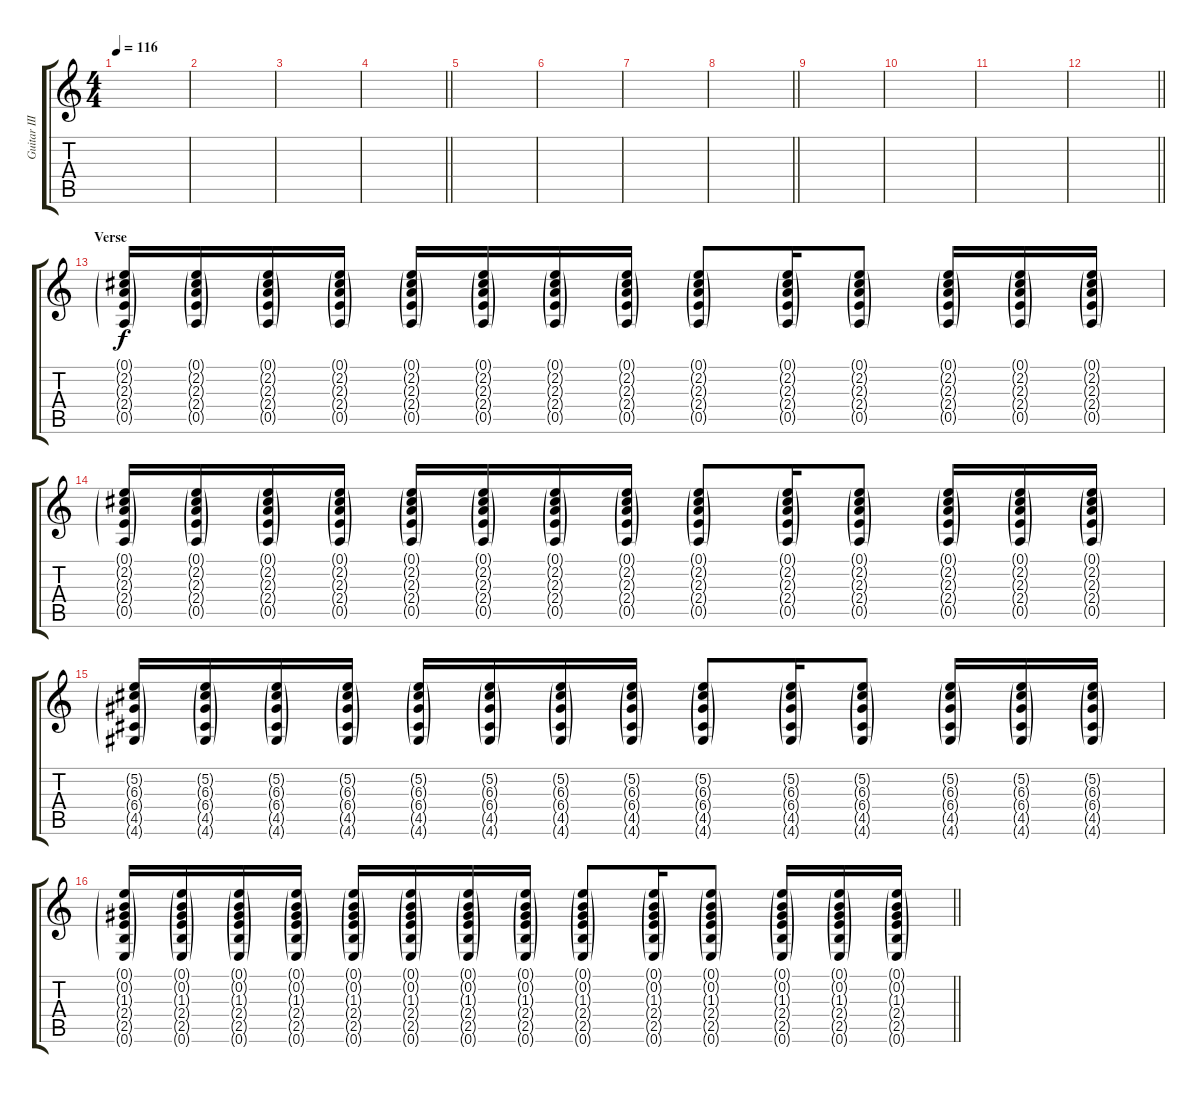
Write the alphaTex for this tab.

\track ("Guitar III" "Guitar III") {instrument acousticguitarsteel}
\staff {score tabs}
\tuning (E4 B3 G3 D3 A2 E2) {hide}
\ts (4 4)
\tempo 116
\clef g2
\ks c
|
|
|
\barLineRight lightlight
|
|
|
|
\barLineRight lightlight
|
|
|
|
\barLineRight lightlight
|
\section ("" "Verse")
(0.1{g} 2.2{g} 2.3{g} 2.4{g} 0.5{g}).16 (0.1{g} 2.2{g} 2.3{g} 2.4{g} 0.5{g}).16 (0.1{g} 2.2{g} 2.3{g} 2.4{g} 0.5{g}).16 (0.1{g} 2.2{g} 2.3{g} 2.4{g} 0.5{g}).16 (0.1{g} 2.2{g} 2.3{g} 2.4{g} 0.5{g}).16 (0.1{g} 2.2{g} 2.3{g} 2.4{g} 0.5{g}).16 (0.1{g} 2.2{g} 2.3{g} 2.4{g} 0.5{g}).16 (0.1{g} 2.2{g} 2.3{g} 2.4{g} 0.5{g}).16 (0.1{g} 2.2{g} 2.3{g} 2.4{g} 0.5{g}).8 (0.1{g} 2.2{g} 2.3{g} 2.4{g} 0.5{g}).16 (0.1{g} 2.2{g} 2.3{g} 2.4{g} 0.5{g}).8 (0.1{g} 2.2{g} 2.3{g} 2.4{g} 0.5{g}).16 (0.1{g} 2.2{g} 2.3{g} 2.4{g} 0.5{g}).16 (0.1{g} 2.2{g} 2.3{g} 2.4{g} 0.5{g}).16 |
(0.1{g} 2.2{g} 2.3{g} 2.4{g} 0.5{g}).16 (0.1{g} 2.2{g} 2.3{g} 2.4{g} 0.5{g}).16 (0.1{g} 2.2{g} 2.3{g} 2.4{g} 0.5{g}).16 (0.1{g} 2.2{g} 2.3{g} 2.4{g} 0.5{g}).16 (0.1{g} 2.2{g} 2.3{g} 2.4{g} 0.5{g}).16 (0.1{g} 2.2{g} 2.3{g} 2.4{g} 0.5{g}).16 (0.1{g} 2.2{g} 2.3{g} 2.4{g} 0.5{g}).16 (0.1{g} 2.2{g} 2.3{g} 2.4{g} 0.5{g}).16 (0.1{g} 2.2{g} 2.3{g} 2.4{g} 0.5{g}).8 (0.1{g} 2.2{g} 2.3{g} 2.4{g} 0.5{g}).16 (0.1{g} 2.2{g} 2.3{g} 2.4{g} 0.5{g}).8 (0.1{g} 2.2{g} 2.3{g} 2.4{g} 0.5{g}).16 (0.1{g} 2.2{g} 2.3{g} 2.4{g} 0.5{g}).16 (0.1{g} 2.2{g} 2.3{g} 2.4{g} 0.5{g}).16 |
(5.2{g} 6.3{g} 6.4{g} 4.5{g} 4.6{g}).16 (5.2{g} 6.3{g} 6.4{g} 4.5{g} 4.6{g}).16 (5.2{g} 6.3{g} 6.4{g} 4.5{g} 4.6{g}).16 (5.2{g} 6.3{g} 6.4{g} 4.5{g} 4.6{g}).16 (5.2{g} 6.3{g} 6.4{g} 4.5{g} 4.6{g}).16 (5.2{g} 6.3{g} 6.4{g} 4.5{g} 4.6{g}).16 (5.2{g} 6.3{g} 6.4{g} 4.5{g} 4.6{g}).16 (5.2{g} 6.3{g} 6.4{g} 4.5{g} 4.6{g}).16 (5.2{g} 6.3{g} 6.4{g} 4.5{g} 4.6{g}).8 (5.2{g} 6.3{g} 6.4{g} 4.5{g} 4.6{g}).16 (5.2{g} 6.3{g} 6.4{g} 4.5{g} 4.6{g}).8 (5.2{g} 6.3{g} 6.4{g} 4.5{g} 4.6{g}).16 (5.2{g} 6.3{g} 6.4{g} 4.5{g} 4.6{g}).16 (5.2{g} 6.3{g} 6.4{g} 4.5{g} 4.6{g}).16 |
\barLineRight lightlight
(0.1{g} 0.2{g} 1.3{g} 2.4{g} 2.5{g} 0.6{g}).16 (0.1{g} 0.2{g} 1.3{g} 2.4{g} 2.5{g} 0.6{g}).16 (0.1{g} 0.2{g} 1.3{g} 2.4{g} 2.5{g} 0.6{g}).16 (0.1{g} 0.2{g} 1.3{g} 2.4{g} 2.5{g} 0.6{g}).16 (0.1{g} 0.2{g} 1.3{g} 2.4{g} 2.5{g} 0.6{g}).16 (0.1{g} 0.2{g} 1.3{g} 2.4{g} 2.5{g} 0.6{g}).16 (0.1{g} 0.2{g} 1.3{g} 2.4{g} 2.5{g} 0.6{g}).16 (0.1{g} 0.2{g} 1.3{g} 2.4{g} 2.5{g} 0.6{g}).16 (0.1{g} 0.2{g} 1.3{g} 2.4{g} 2.5{g} 0.6{g}).8 (0.1{g} 0.2{g} 1.3{g} 2.4{g} 2.5{g} 0.6{g}).16 (0.1{g} 0.2{g} 1.3{g} 2.4{g} 2.5{g} 0.6{g}).8 (0.1{g} 0.2{g} 1.3{g} 2.4{g} 2.5{g} 0.6{g}).16 (0.1{g} 0.2{g} 1.3{g} 2.4{g} 2.5{g} 0.6{g}).16 (0.1{g} 0.2{g} 1.3{g} 2.4{g} 2.5{g} 0.6{g}).16
